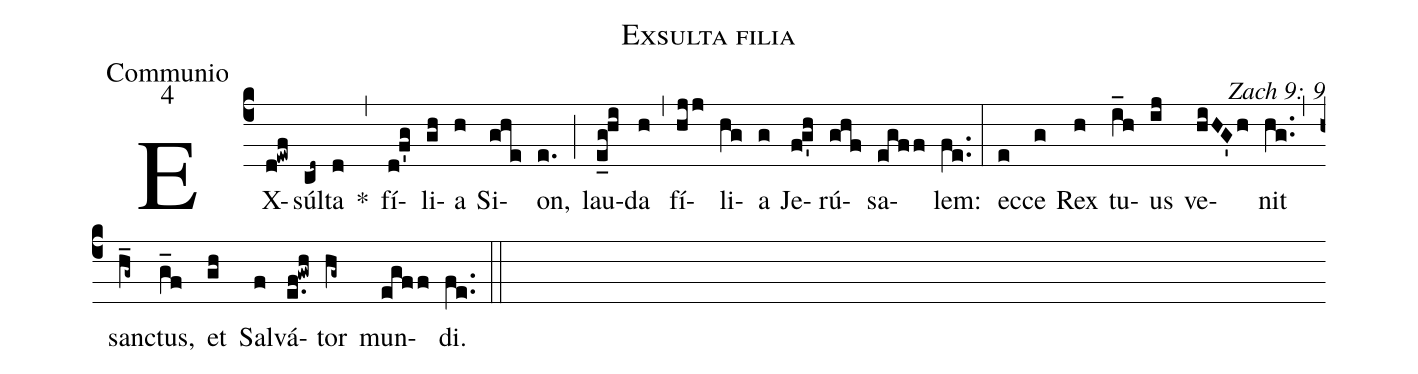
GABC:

name: Exsulta filia;
office-part: Communio;
mode: 4;
commentary: Zach 9: 9;
%%
(c4) EX(d!ewf)súl(cd~)ta(d) *(,) fí(d!f'g)li(gh)a(h) Si(ghe)on,(e.) (;) lau(e_g!hi)da(h) (,) fí(hjj)li(hg)a(g) Je(fg'h)rú(ghf)sa(egff)lem:(fe..) (:)
ec(e)ce(g) Rex(h) tu(i_h)us(ij) ve(hiHG'h)nit(hg..) (,) sanc(h_g~)tus,(g_f) et(gh) Sal(f)vá(e.f!gwh)tor(hg~) mun(egff)di.(fe..) (::)
